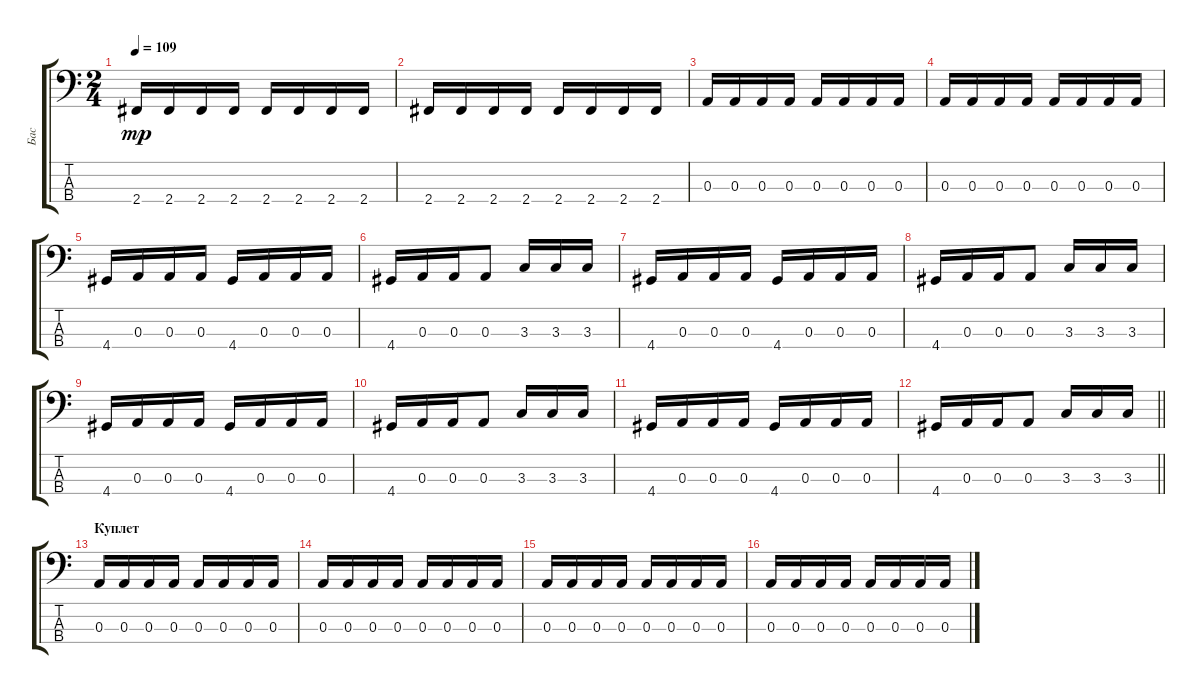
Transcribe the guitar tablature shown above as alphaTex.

\track ("Бас" "Бас") {instrument electricbassfinger}
\staff {score tabs}
\tuning (G2 D2 A1 E1) {hide}
\ts (2 4)
\tempo 109
\clef f4
\ks c
2.4.16{dy mp} 2.4.16 2.4.16 2.4.16 2.4.16 2.4.16 2.4.16 2.4.16 |
2.4.16 2.4.16 2.4.16 2.4.16 2.4.16 2.4.16 2.4.16 2.4.16 |
0.3.16 0.3.16 0.3.16 0.3.16 0.3.16 0.3.16 0.3.16 0.3.16 |
0.3.16 0.3.16 0.3.16 0.3.16 0.3.16 0.3.16 0.3.16 0.3.16 |
4.4.16 0.3.16 0.3.16 0.3.16 4.4.16 0.3.16 0.3.16 0.3.16 |
4.4.16 0.3.16 0.3.16 0.3.8 3.3.16 3.3.16 3.3.16 |
4.4.16 0.3.16 0.3.16 0.3.16 4.4.16 0.3.16 0.3.16 0.3.16 |
4.4.16 0.3.16 0.3.16 0.3.8 3.3.16 3.3.16 3.3.16 |
4.4.16 0.3.16 0.3.16 0.3.16 4.4.16 0.3.16 0.3.16 0.3.16 |
4.4.16 0.3.16 0.3.16 0.3.8 3.3.16 3.3.16 3.3.16 |
4.4.16 0.3.16 0.3.16 0.3.16 4.4.16 0.3.16 0.3.16 0.3.16 |
\barLineRight lightlight
4.4.16 0.3.16 0.3.16 0.3.8 3.3.16 3.3.16 3.3.16 |
\section ("" "Куплет")
0.3.16 0.3.16 0.3.16 0.3.16 0.3.16 0.3.16 0.3.16 0.3.16 |
0.3.16 0.3.16 0.3.16 0.3.16 0.3.16 0.3.16 0.3.16 0.3.16 |
0.3.16 0.3.16 0.3.16 0.3.16 0.3.16 0.3.16 0.3.16 0.3.16 |
0.3.16 0.3.16 0.3.16 0.3.16 0.3.16 0.3.16 0.3.16 0.3.16
